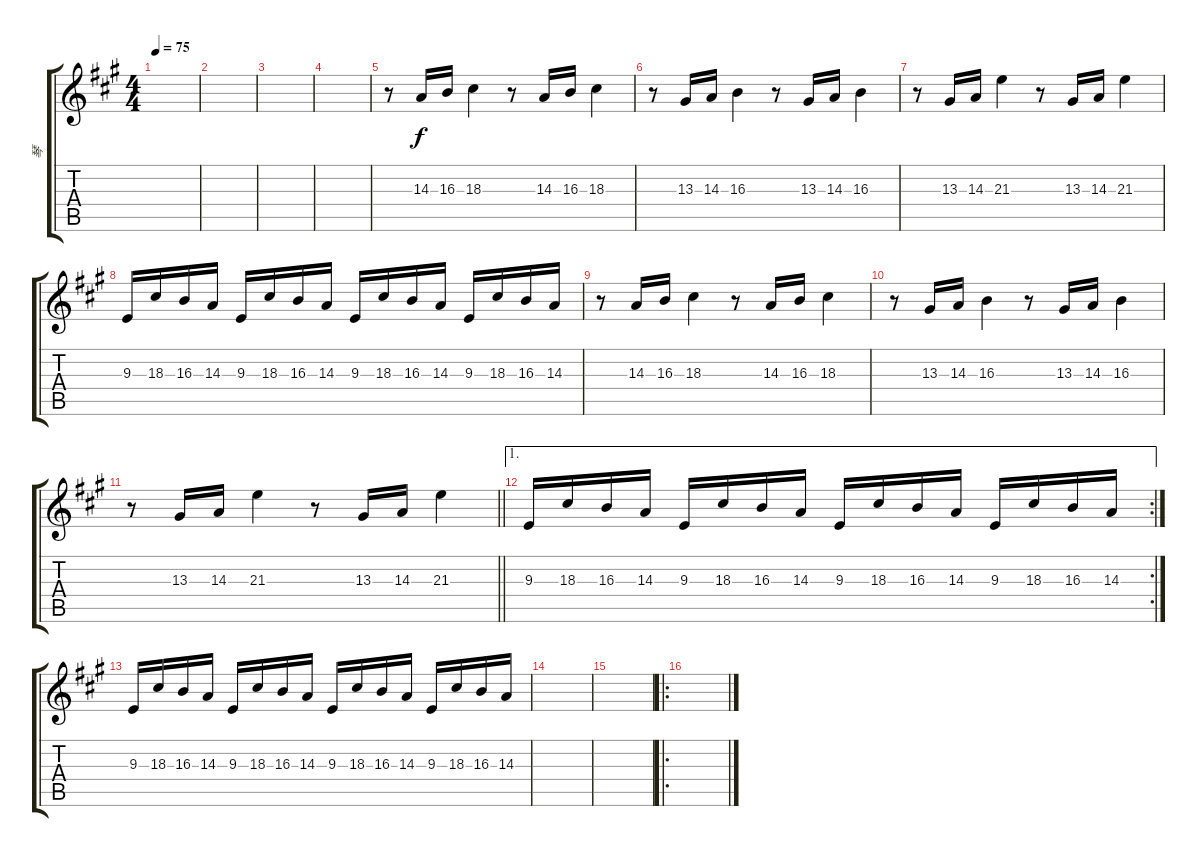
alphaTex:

\track ("琴" "琴") {instrument vibraphone}
\staff {score tabs}
\tuning (E4 B3 G3 D3 A2 E2) {hide}
\ts (4 4)
\tempo 75
\clef g2
\ks a
|
|
|
|
r.8{volume 9 instrument vibraphone} 14.3.16 16.3.16 18.3.4 r.8 14.3.16 16.3.16 18.3.4 |
r.8 13.3.16 14.3.16 16.3.4 r.8 13.3.16 14.3.16 16.3.4 |
r.8 13.3.16 14.3.16 21.3.4 r.8 13.3.16 14.3.16 21.3.4 |
9.3.16 18.3.16 16.3.16 14.3.16 9.3.16 18.3.16 16.3.16 14.3.16 9.3.16 18.3.16 16.3.16 14.3.16 9.3.16 18.3.16 16.3.16 14.3.16 |
r.8 14.3.16 16.3.16 18.3.4 r.8 14.3.16 16.3.16 18.3.4 |
r.8 13.3.16 14.3.16 16.3.4 r.8 13.3.16 14.3.16 16.3.4 |
\barLineRight lightlight
r.8 13.3.16 14.3.16 21.3.4 r.8 13.3.16 14.3.16 21.3.4 |
\ae 1
\rc 2
9.3.16 18.3.16 16.3.16 14.3.16 9.3.16 18.3.16 16.3.16 14.3.16 9.3.16 18.3.16 16.3.16 14.3.16 9.3.16 18.3.16 16.3.16 14.3.16 |
9.3.16 18.3.16 16.3.16 14.3.16 9.3.16 18.3.16 16.3.16 14.3.16 9.3.16 18.3.16 16.3.16 14.3.16 9.3.16 18.3.16 16.3.16 14.3.16 |
|
|
\ro
